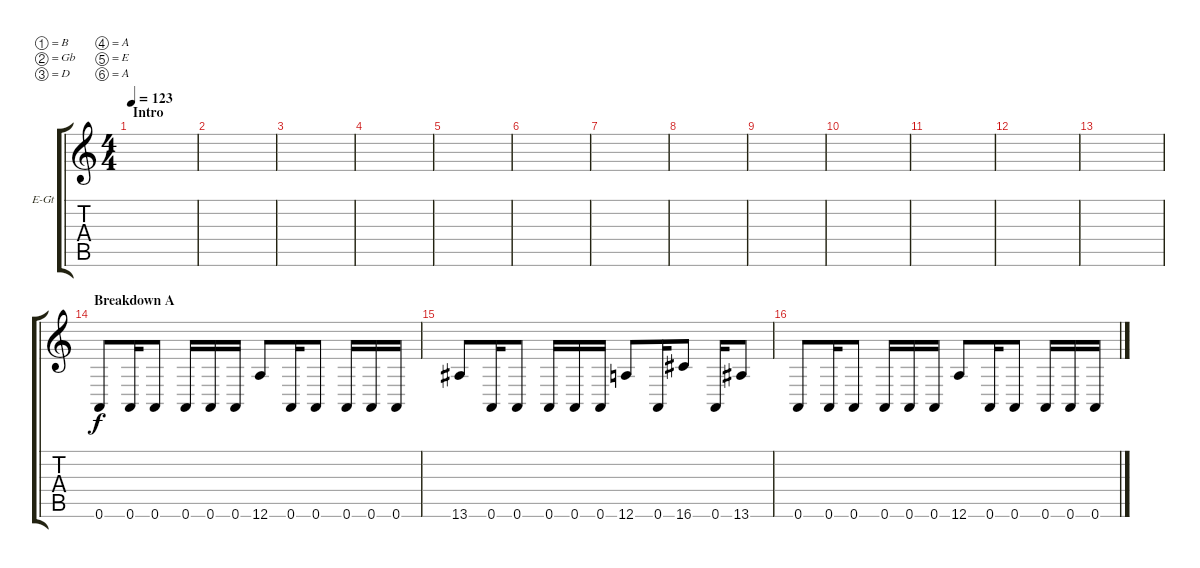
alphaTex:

\bracketExtendMode groupsimilarinstruments
\firstSystemTrackNameOrientation horizontal
\otherSystemsTrackNameOrientation horizontal
\track ("Rhythm Guitar 2" "E-Gt") {instrument distortionguitar}
\staff {score tabs}
\tuning (B3 Gb3 D3 A2 E2 A1)
\ts (4 4)
\section ("" "Intro")
\tempo 123
\clef g2
\ks aminor
|
|
|
|
|
|
|
|
|
|
|
|
|
\section ("" "Breakdown A")
0.6.8 0.6.16 0.6.8 0.6.16 0.6.16 0.6.16 12.6.8 0.6.16 0.6.8 0.6.16 0.6.16 0.6.16 |
13.6.8 0.6.16 0.6.8 0.6.16 0.6.16 0.6.16 12.6.8 0.6.16 16.6.8 0.6.16 13.6.8 |
0.6.8 0.6.16 0.6.8 0.6.16 0.6.16 0.6.16 12.6.8 0.6.16 0.6.8 0.6.16 0.6.16 0.6.16
